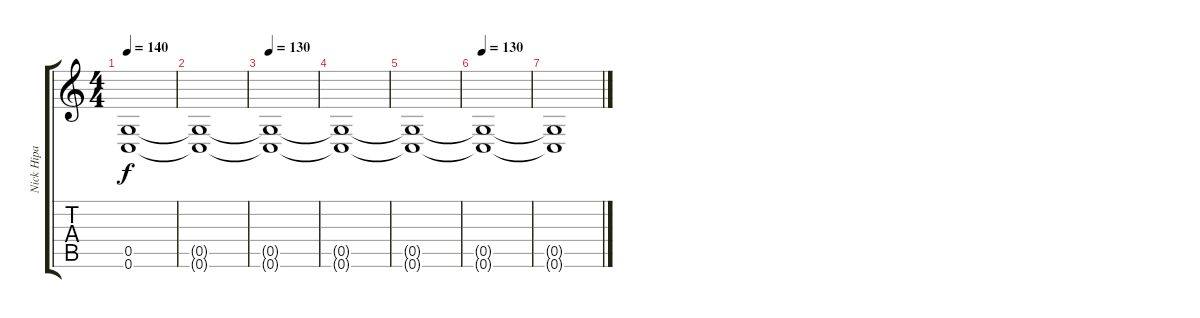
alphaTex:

\track ("Nick Hipa - Guitar" "Nick Hipa ") {instrument distortionguitar}
\staff {score tabs}
\tuning (D4 A3 F3 C3 G2 C2) {hide}
\ts (4 4)
\tempo 140
\clef g2
\ks c
(0.5{t} 0.6{t}).1{dy f} |
(0.5{t} 0.6{t}).1 |
\tempo 130
(0.5{t} 0.6{t}).1{volume 10} |
(0.5{t} 0.6{t}).1 |
(0.5{t} 0.6{t}).1 |
\tempo 130
(0.5{t} 0.6{t}).1 |
(0.5{t} 0.6{t}).1
